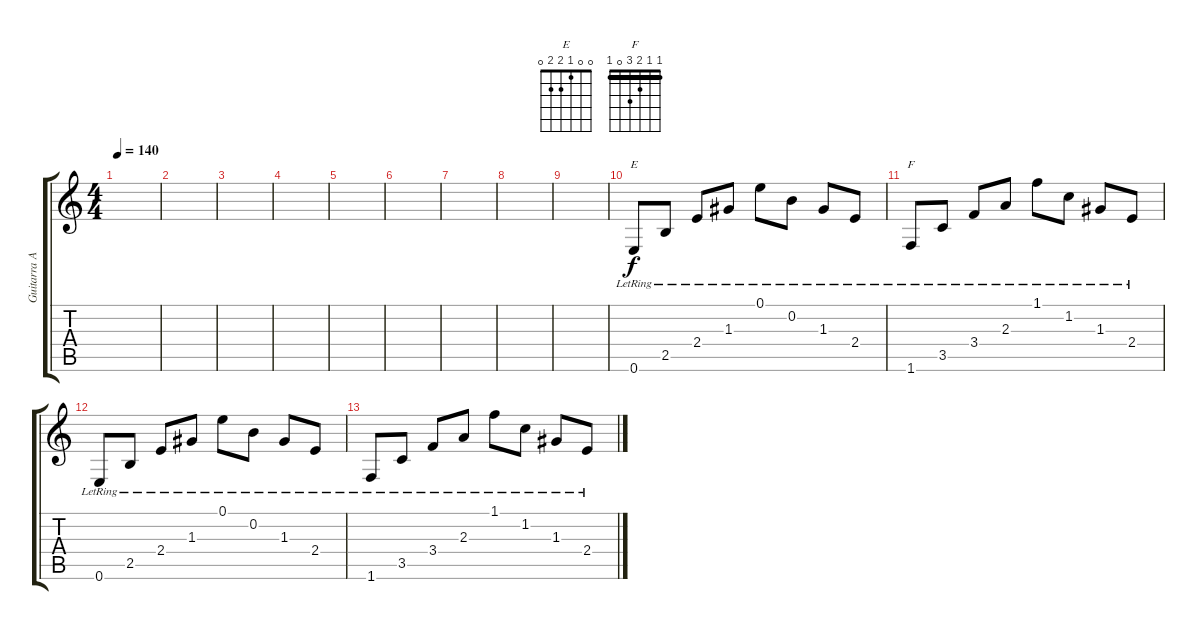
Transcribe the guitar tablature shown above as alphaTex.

\track ("Guitarra Acustica" "Guitarra A") {instrument acousticguitarsteel}
\staff {score tabs}
\tuning (E4 B3 G3 D3 A2 E2) {hide}
\chord ("E" 0 0 1 2 2 0)
\chord ("F" 1 1 2 3 0 1) {barre 1}
\ts (4 4)
\tempo 140
\clef g2
\ks c
|
|
|
|
|
|
|
|
|
0.6{lr}.8{ch "E"} 2.5{lr}.8 2.4{lr}.8 1.3{lr}.8 0.1{lr}.8 0.2{lr}.8 1.3{lr}.8 2.4{lr}.8 |
1.6{lr}.8{ch "F"} 3.5{lr}.8 3.4{lr}.8 2.3{lr}.8 1.1{lr}.8 1.2{lr}.8 1.3{lr}.8 2.4{lr}.8 |
0.6{lr}.8 2.5{lr}.8 2.4{lr}.8 1.3{lr}.8 0.1{lr}.8 0.2{lr}.8 1.3{lr}.8 2.4{lr}.8 |
1.6{lr}.8 3.5{lr}.8 3.4{lr}.8 2.3{lr}.8 1.1{lr}.8 1.2{lr}.8 1.3{lr}.8 2.4{lr}.8
